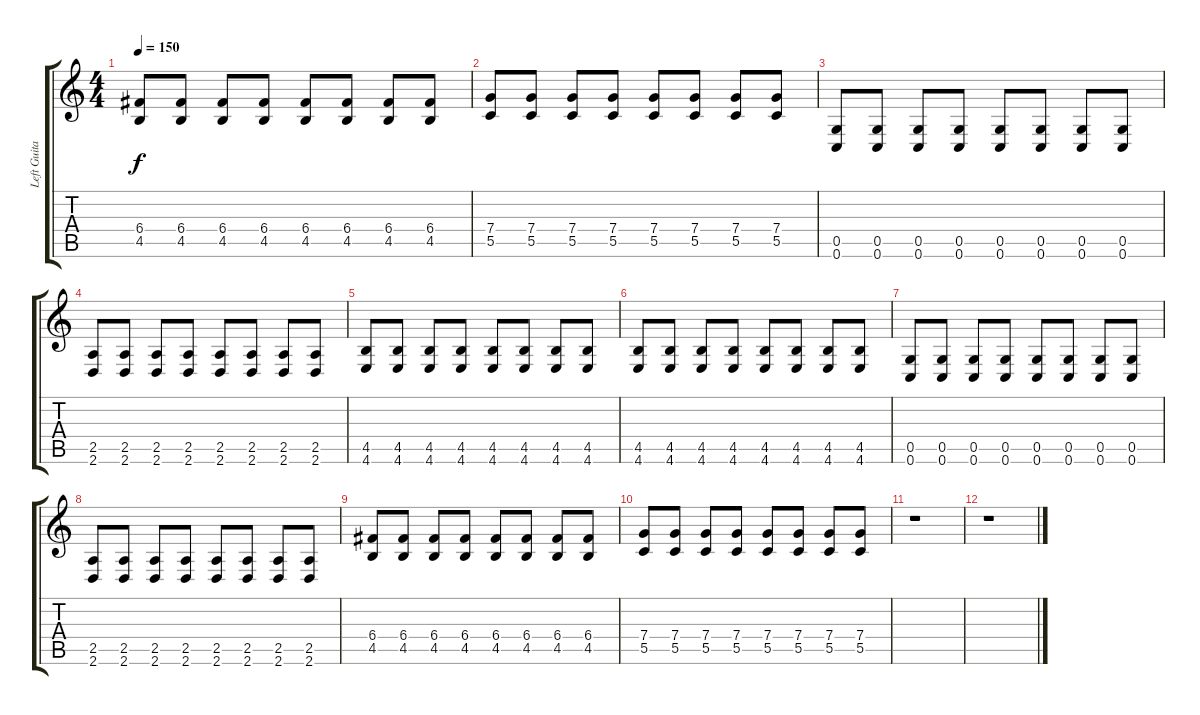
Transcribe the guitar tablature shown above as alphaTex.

\track ("Left Guitar" "Left Guita") {instrument distortionguitar}
\staff {score tabs}
\tuning (D4 A3 F3 C3 G2 C2) {hide}
\ts (4 4)
\tempo 150
\clef g2
\ks c
(6.4 4.5).8{dy f} (6.4 4.5).8 (6.4 4.5).8 (6.4 4.5).8 (6.4 4.5).8 (6.4 4.5).8 (6.4 4.5).8 (6.4 4.5).8 |
(7.4 5.5).8 (7.4 5.5).8 (7.4 5.5).8 (7.4 5.5).8 (7.4 5.5).8 (7.4 5.5).8 (7.4 5.5).8 (7.4 5.5).8 |
(0.5 0.6).8 (0.5 0.6).8 (0.5 0.6).8 (0.5 0.6).8 (0.5 0.6).8 (0.5 0.6).8 (0.5 0.6).8 (0.5 0.6).8 |
(2.5 2.6).8 (2.5 2.6).8 (2.5 2.6).8 (2.5 2.6).8 (2.5 2.6).8 (2.5 2.6).8 (2.5 2.6).8 (2.5 2.6).8 |
(4.5 4.6).8 (4.5 4.6).8 (4.5 4.6).8 (4.5 4.6).8 (4.5 4.6).8 (4.5 4.6).8 (4.5 4.6).8 (4.5 4.6).8 |
(4.5 4.6).8 (4.5 4.6).8 (4.5 4.6).8 (4.5 4.6).8 (4.5 4.6).8 (4.5 4.6).8 (4.5 4.6).8 (4.5 4.6).8 |
(0.5 0.6).8 (0.5 0.6).8 (0.5 0.6).8 (0.5 0.6).8 (0.5 0.6).8 (0.5 0.6).8 (0.5 0.6).8 (0.5 0.6).8 |
(2.5 2.6).8 (2.5 2.6).8 (2.5 2.6).8 (2.5 2.6).8 (2.5 2.6).8 (2.5 2.6).8 (2.5 2.6).8 (2.5 2.6).8 |
(6.4 4.5).8 (6.4 4.5).8 (6.4 4.5).8 (6.4 4.5).8 (6.4 4.5).8 (6.4 4.5).8 (6.4 4.5).8 (6.4 4.5).8 |
(7.4 5.5).8 (7.4 5.5).8 (7.4 5.5).8 (7.4 5.5).8 (7.4 5.5).8 (7.4 5.5).8 (7.4 5.5).8 (7.4 5.5).8 |
r.1 |
r.1
